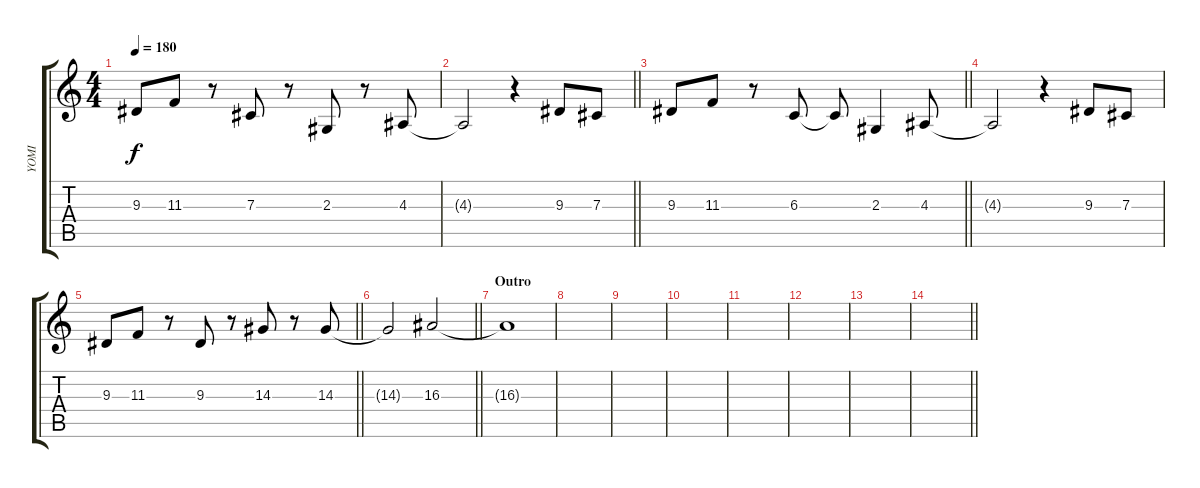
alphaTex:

\track ("YOMI" "YOMI") {instrument lead6voice}
\staff {score tabs}
\tuning (Eb4 Bb3 Gb3 Db3 Ab2 Eb2) {hide}
\ts (4 4)
\tempo 180
\clef g2
\ks c
9.3.8{dy f} 11.3.8 r.8 7.3.8 r.8 2.3.8 r.8 4.3.8 |
\barLineRight lightlight
4.3{t}.2 r.4 9.3.8 7.3.8 |
\barLineRight lightlight
9.3.8 11.3.8 r.8 6.3.8 6.3{t}.8 2.3.4 4.3.8 |
4.3{t}.2 r.4 9.3.8 7.3.8 |
\barLineRight lightlight
9.3.8 11.3.8 r.8 9.3.8 r.8 14.3.8 r.8 14.3.8 |
\barLineRight lightlight
14.3{t}.2 16.3.2 |
\section ("" "Outro")
16.3{t}.1 |
|
|
|
|
|
|
\barLineRight lightlight
